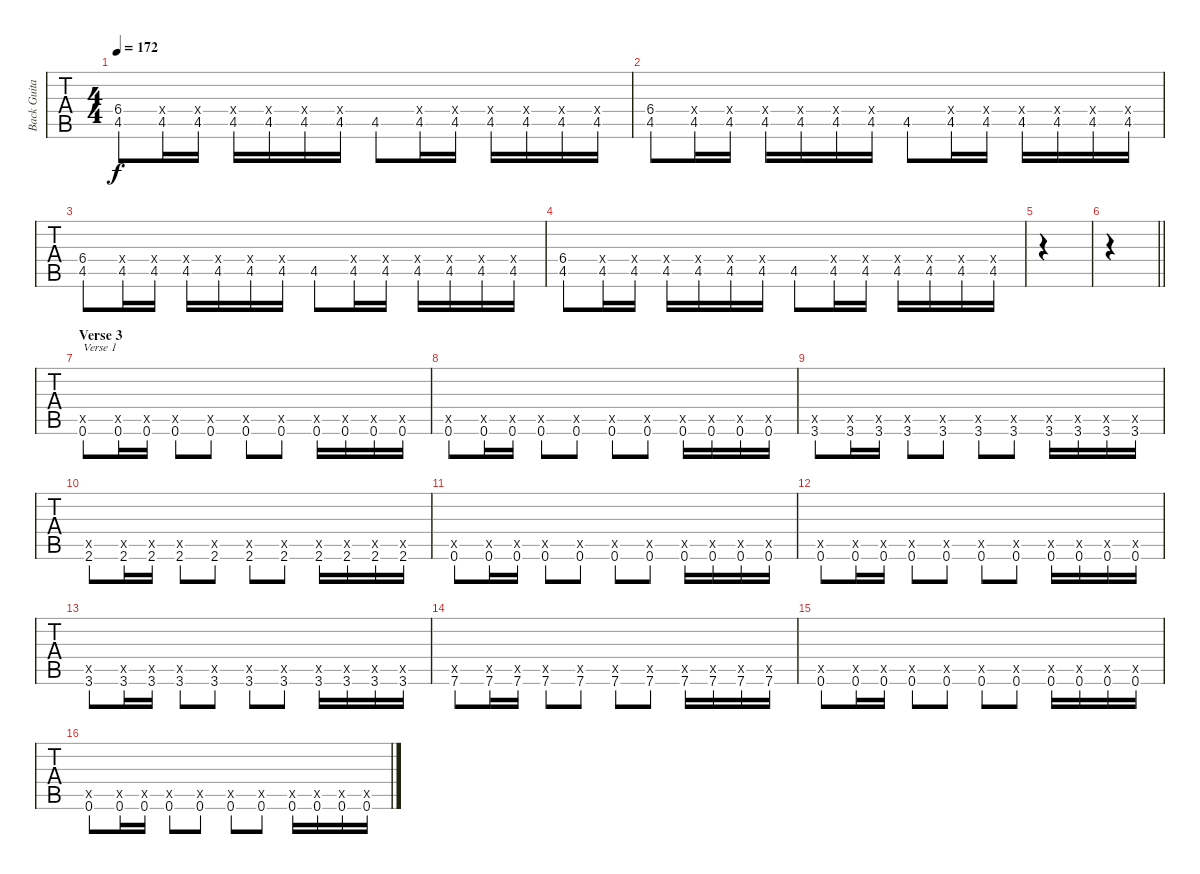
\track ("Back Guitar" "Back Guita") {instrument distortionguitar}
\staff {tabs}
\tuning (E4 B3 G3 D3 A2 E2) {hide}
\ts (4 4)
\tempo 172
\clef g2
\ks c
(6.4 4.5).8{dy f} (0.4{x} 4.5).16 (0.4{x} 4.5).16 (0.4{x} 4.5).16 (0.4{x} 4.5).16 (0.4{x} 4.5).16 (0.4{x} 4.5).16 4.5.8 (0.4{x} 4.5).16 (0.4{x} 4.5).16 (0.4{x} 4.5).16 (0.4{x} 4.5).16 (0.4{x} 4.5).16 (0.4{x} 4.5).16 |
(6.4 4.5).8 (0.4{x} 4.5).16 (0.4{x} 4.5).16 (0.4{x} 4.5).16 (0.4{x} 4.5).16 (0.4{x} 4.5).16 (0.4{x} 4.5).16 4.5.8 (0.4{x} 4.5).16 (0.4{x} 4.5).16 (0.4{x} 4.5).16 (0.4{x} 4.5).16 (0.4{x} 4.5).16 (0.4{x} 4.5).16 |
(6.4 4.5).8 (0.4{x} 4.5).16 (0.4{x} 4.5).16 (0.4{x} 4.5).16 (0.4{x} 4.5).16 (0.4{x} 4.5).16 (0.4{x} 4.5).16 4.5.8 (0.4{x} 4.5).16 (0.4{x} 4.5).16 (0.4{x} 4.5).16 (0.4{x} 4.5).16 (0.4{x} 4.5).16 (0.4{x} 4.5).16 |
(6.4 4.5).8 (0.4{x} 4.5).16 (0.4{x} 4.5).16 (0.4{x} 4.5).16 (0.4{x} 4.5).16 (0.4{x} 4.5).16 (0.4{x} 4.5).16 4.5.8 (0.4{x} 4.5).16 (0.4{x} 4.5).16 (0.4{x} 4.5).16 (0.4{x} 4.5).16 (0.4{x} 4.5).16 (0.4{x} 4.5).16 |
|
\barLineRight lightlight
|
\section ("" "Verse 3")
(0.5{x} 0.6).8{txt "Verse 1" volume 7} (0.5{x} 0.6).16 (0.5{x} 0.6).16 (0.5{x} 0.6).8 (0.5{x} 0.6).8 (0.5{x} 0.6).8 (0.5{x} 0.6).8 (0.5{x} 0.6).16 (0.5{x} 0.6).16 (0.5{x} 0.6).16 (0.5{x} 0.6).16 |
(0.5{x} 0.6).8 (0.5{x} 0.6).16 (0.5{x} 0.6).16 (0.5{x} 0.6).8 (0.5{x} 0.6).8 (0.5{x} 0.6).8 (0.5{x} 0.6).8 (0.5{x} 0.6).16 (0.5{x} 0.6).16 (0.5{x} 0.6).16 (0.5{x} 0.6).16 |
(0.5{x} 3.6).8 (0.5{x} 3.6).16 (0.5{x} 3.6).16 (0.5{x} 3.6).8 (0.5{x} 3.6).8 (0.5{x} 3.6).8 (0.5{x} 3.6).8 (0.5{x} 3.6).16 (0.5{x} 3.6).16 (0.5{x} 3.6).16 (0.5{x} 3.6).16 |
(0.5{x} 2.6).8 (0.5{x} 2.6).16 (0.5{x} 2.6).16 (0.5{x} 2.6).8 (0.5{x} 2.6).8 (0.5{x} 2.6).8 (0.5{x} 2.6).8 (0.5{x} 2.6).16 (0.5{x} 2.6).16 (0.5{x} 2.6).16 (0.5{x} 2.6).16 |
(0.5{x} 0.6).8 (0.5{x} 0.6).16 (0.5{x} 0.6).16 (0.5{x} 0.6).8 (0.5{x} 0.6).8 (0.5{x} 0.6).8 (0.5{x} 0.6).8 (0.5{x} 0.6).16 (0.5{x} 0.6).16 (0.5{x} 0.6).16 (0.5{x} 0.6).16 |
(0.5{x} 0.6).8 (0.5{x} 0.6).16 (0.5{x} 0.6).16 (0.5{x} 0.6).8 (0.5{x} 0.6).8 (0.5{x} 0.6).8 (0.5{x} 0.6).8 (0.5{x} 0.6).16 (0.5{x} 0.6).16 (0.5{x} 0.6).16 (0.5{x} 0.6).16 |
(0.5{x} 3.6).8 (0.5{x} 3.6).16 (0.5{x} 3.6).16 (0.5{x} 3.6).8 (0.5{x} 3.6).8 (0.5{x} 3.6).8 (0.5{x} 3.6).8 (0.5{x} 3.6).16 (0.5{x} 3.6).16 (0.5{x} 3.6).16 (0.5{x} 3.6).16 |
(0.5{x} 7.6).8 (0.5{x} 7.6).16 (0.5{x} 7.6).16 (0.5{x} 7.6).8 (0.5{x} 7.6).8 (0.5{x} 7.6).8 (0.5{x} 7.6).8 (0.5{x} 7.6).16 (0.5{x} 7.6).16 (0.5{x} 7.6).16 (0.5{x} 7.6).16 |
(0.5{x} 0.6).8 (0.5{x} 0.6).16 (0.5{x} 0.6).16 (0.5{x} 0.6).8 (0.5{x} 0.6).8 (0.5{x} 0.6).8 (0.5{x} 0.6).8 (0.5{x} 0.6).16 (0.5{x} 0.6).16 (0.5{x} 0.6).16 (0.5{x} 0.6).16 |
(0.5{x} 0.6).8 (0.5{x} 0.6).16 (0.5{x} 0.6).16 (0.5{x} 0.6).8 (0.5{x} 0.6).8 (0.5{x} 0.6).8 (0.5{x} 0.6).8 (0.5{x} 0.6).16 (0.5{x} 0.6).16 (0.5{x} 0.6).16 (0.5{x} 0.6).16
